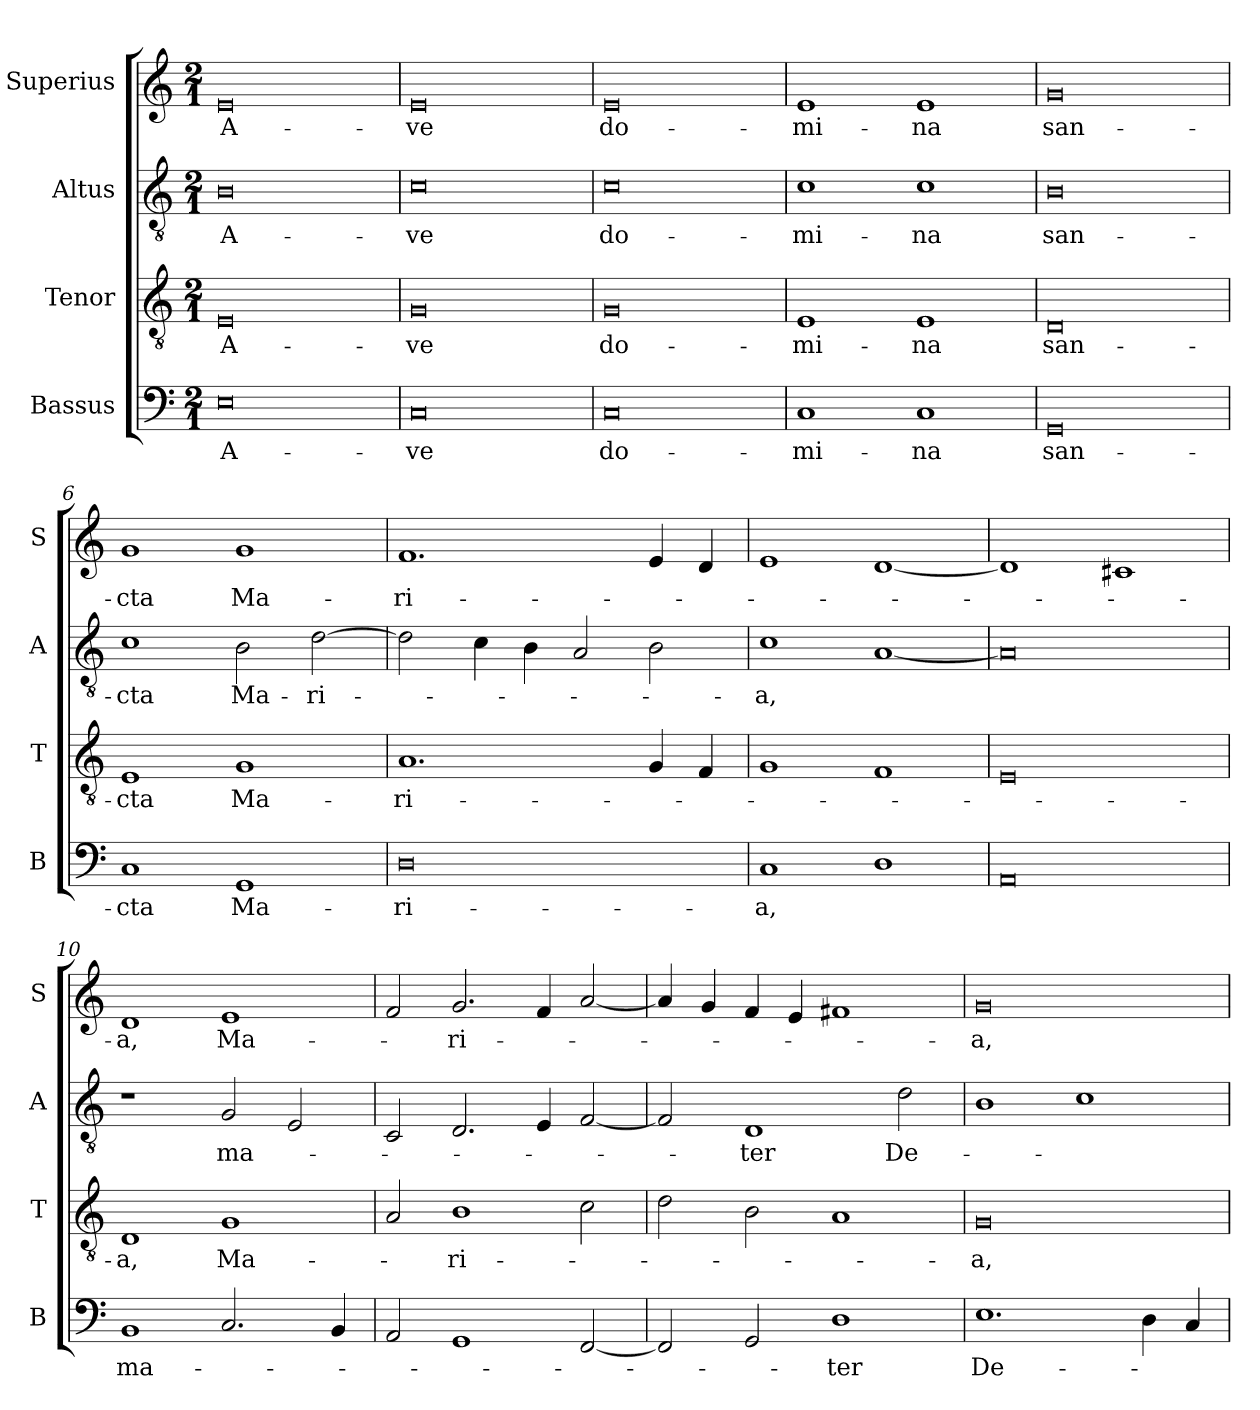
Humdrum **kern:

**kern	**text	**kern	**text	**kern	**text	**kern	**text
*part4	*part4	*part3	*part3	*part2	*part2	*part1	*part1
*staff4	*staff4	*staff3	*staff3	*staff2	*staff2	*staff1	*staff1
*I"Bassus	*	*I"Tenor	*	*I"Altus	*	*I"Superius	*
*I'B	*	*I'T	*	*I'A	*	*I'S	*
*clefF4	*	*clefGv2	*	*clefGv2	*	*clefG2	*
*k[]	*	*k[]	*	*k[]	*	*k[]	*
*M2/1	*	*M2/1	*	*M2/1	*	*M2/1	*
=1	=1	=1	=1	=1	=1	=1	=1
0E	A-	0E	A-	0B	A-	0e	A-
=2	=2	=2	=2	=2	=2	=2	=2
0C	-ve	0G	-ve	0c	-ve	0e	-ve
=3	=3	=3	=3	=3	=3	=3	=3
0C	do-	0G	do-	0c	do-	0e	do-
=4	=4	=4	=4	=4	=4	=4	=4
1C	-mi-	1E	-mi-	1c	-mi-	1e	-mi-
1C	-na	1E	-na	1c	-na	1e	-na
=5	=5	=5	=5	=5	=5	=5	=5
0GG	san-	0D	san-	0B	san-	0g	san-
=6	=6	=6	=6	=6	=6	=6	=6
1C	-cta	1E	-cta	1c	-cta	1g	-cta
1GG	Ma-	1G	Ma-	2B	Ma-	1g	Ma-
.	.	.	.	[2d	-ri-	.	.
=7	=7	=7	=7	=7	=7	=7	=7
0D	-ri-	1.A	-ri-	2d]	.	1.f	-ri-
.	.	.	.	4c	.	.	.
.	.	.	.	4B	.	.	.
.	.	.	.	2A	.	.	.
.	.	4G	.	2B	.	4e	.
.	.	4F	.	.	.	4d	.
=8	=8	=8	=8	=8	=8	=8	=8
1C	-a,	1G	.	1c	-a,	1e	.
1D	.	1F	.	[1A	.	[1d	.
=9	=9	=9	=9	=9	=9	=9	=9
0AA	.	0E	.	0A]	.	1d]	.
.	.	.	.	.	.	1c#X	.
=10	=10	=10	=10	=10	=10	=10	=10
1BB	ma-	1D	-a,	1r	.	1d	-a,
!	!	!	!LO:LY:i	!	!	!	!LO:LY:i
2.C	.	1G	Ma-	2G	ma-	1e	Ma-
.	.	.	.	2E	.	.	.
4BB	.	.	.	.	.	.	.
=11	=11	=11	=11	=11	=11	=11	=11
2AA	.	2A	.	2C	.	2f	.
!	!	!	!LO:LY:i	!	!	!	!LO:LY:i
1GG	.	1B	-ri-	2.D	.	2.g	-ri-
.	.	.	.	4E	.	4f	.
[2FF	.	2c	.	[2F	.	[2a	.
=12	=12	=12	=12	=12	=12	=12	=12
2FF]	.	2d	.	2F]	.	4a]	.
.	.	.	.	.	.	4g	.
2GG	.	2B	.	1D	-ter	4f	.
.	.	.	.	.	.	4e	.
1D	-ter	1A	.	.	.	1f#X	.
.	.	.	.	2d	De-	.	.
=13	=13	=13	=13	=13	=13	=13	=13
!	!	!	!LO:LY:i	!	!	!	!LO:LY:i
1.E	De-	0G	a,	1B	.	0g	a,
.	.	.	.	1c	.	.	.
4D	.	.	.	.	.	.	.
4C	.	.	.	.	.	.	.
=	=	=	=	=	=	=	=
*-	*-	*-	*-	*-	*-	*-	*-
